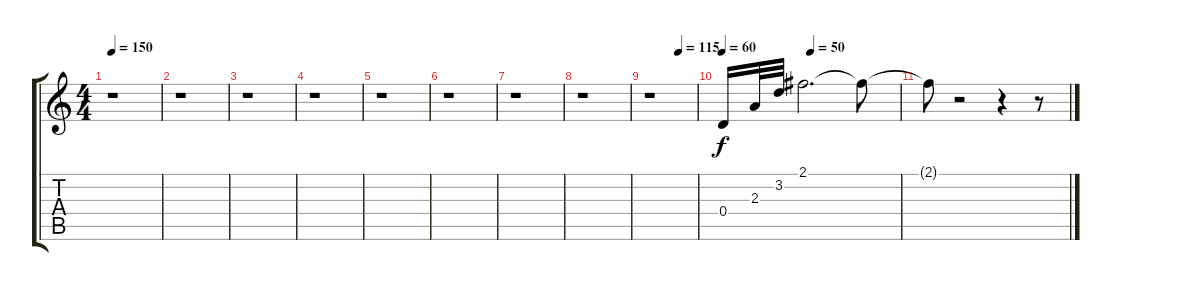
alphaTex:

\track "" {instrument electricguitarjazz}
\staff {score tabs}
\tuning (E4 B3 G3 D3 A2 E2) {hide}
\ts (4 4)
\tempo 150
\clef g2
\ks c
r.1{dy f} |
r.1 |
r.1 |
r.1 |
r.1 |
r.1 |
r.1 |
r.1 |
\tempo (115 0.625)
r.1 |
\tempo 60
\tempo (50 0.5)
0.4.16 2.3.32 3.2.32 2.1.2{d} 2.1{t}.8 |
2.1{t}.8 r.2 r.4 r.8
